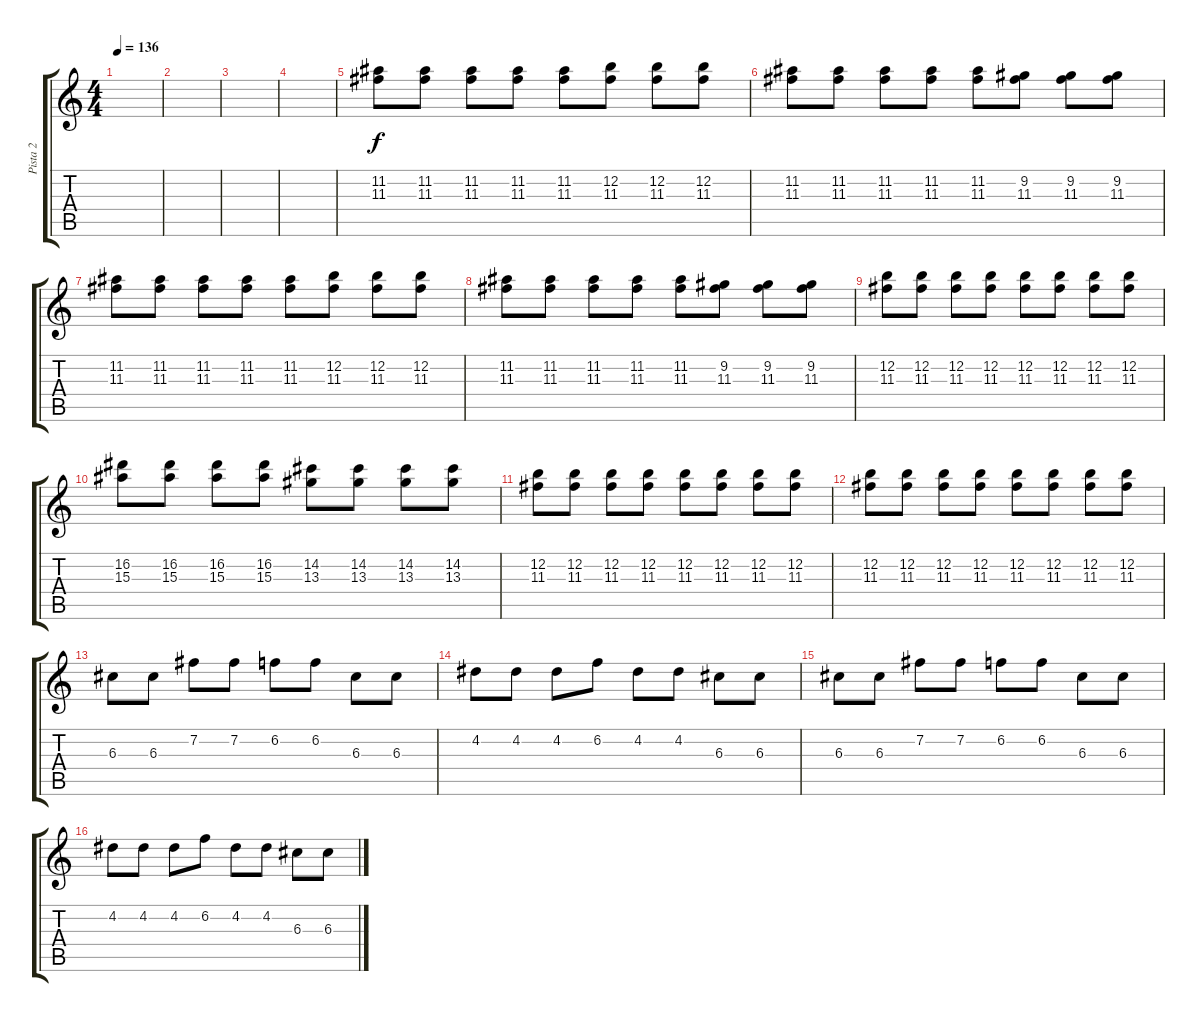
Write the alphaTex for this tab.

\track ("Pista 2" "Pista 2") {instrument distortionguitar}
\staff {score tabs}
\tuning (E4 B3 G3 D3 A2 E2) {hide}
\ts (4 4)
\tempo 136
\clef g2
\ks c
|
|
|
|
(11.2 11.3).8 (11.2 11.3).8 (11.2 11.3).8 (11.2 11.3).8 (11.2 11.3).8 (12.2 11.3).8 (12.2 11.3).8 (12.2 11.3).8 |
(11.2 11.3).8 (11.2 11.3).8 (11.2 11.3).8 (11.2 11.3).8 (11.2 11.3).8 (9.2 11.3).8 (9.2 11.3).8 (9.2 11.3).8 |
(11.2 11.3).8 (11.2 11.3).8 (11.2 11.3).8 (11.2 11.3).8 (11.2 11.3).8 (12.2 11.3).8 (12.2 11.3).8 (12.2 11.3).8 |
(11.2 11.3).8 (11.2 11.3).8 (11.2 11.3).8 (11.2 11.3).8 (11.2 11.3).8 (9.2 11.3).8 (9.2 11.3).8 (9.2 11.3).8 |
(12.2 11.3).8 (12.2 11.3).8 (12.2 11.3).8 (12.2 11.3).8 (12.2 11.3).8 (12.2 11.3).8 (12.2 11.3).8 (12.2 11.3).8 |
(16.2 15.3).8 (16.2 15.3).8 (16.2 15.3).8 (16.2 15.3).8 (14.2 13.3).8 (14.2 13.3).8 (14.2 13.3).8 (14.2 13.3).8 |
(12.2 11.3).8 (12.2 11.3).8 (12.2 11.3).8 (12.2 11.3).8 (12.2 11.3).8 (12.2 11.3).8 (12.2 11.3).8 (12.2 11.3).8 |
(12.2 11.3).8 (12.2 11.3).8 (12.2 11.3).8 (12.2 11.3).8 (12.2 11.3).8 (12.2 11.3).8 (12.2 11.3).8 (12.2 11.3).8 |
6.3.8 6.3.8 7.2.8 7.2.8 6.2.8 6.2.8 6.3.8 6.3.8 |
4.2.8 4.2.8 4.2.8 6.2.8 4.2.8 4.2.8 6.3.8 6.3.8 |
6.3.8 6.3.8 7.2.8 7.2.8 6.2.8 6.2.8 6.3.8 6.3.8 |
4.2.8 4.2.8 4.2.8 6.2.8 4.2.8 4.2.8 6.3.8 6.3.8
